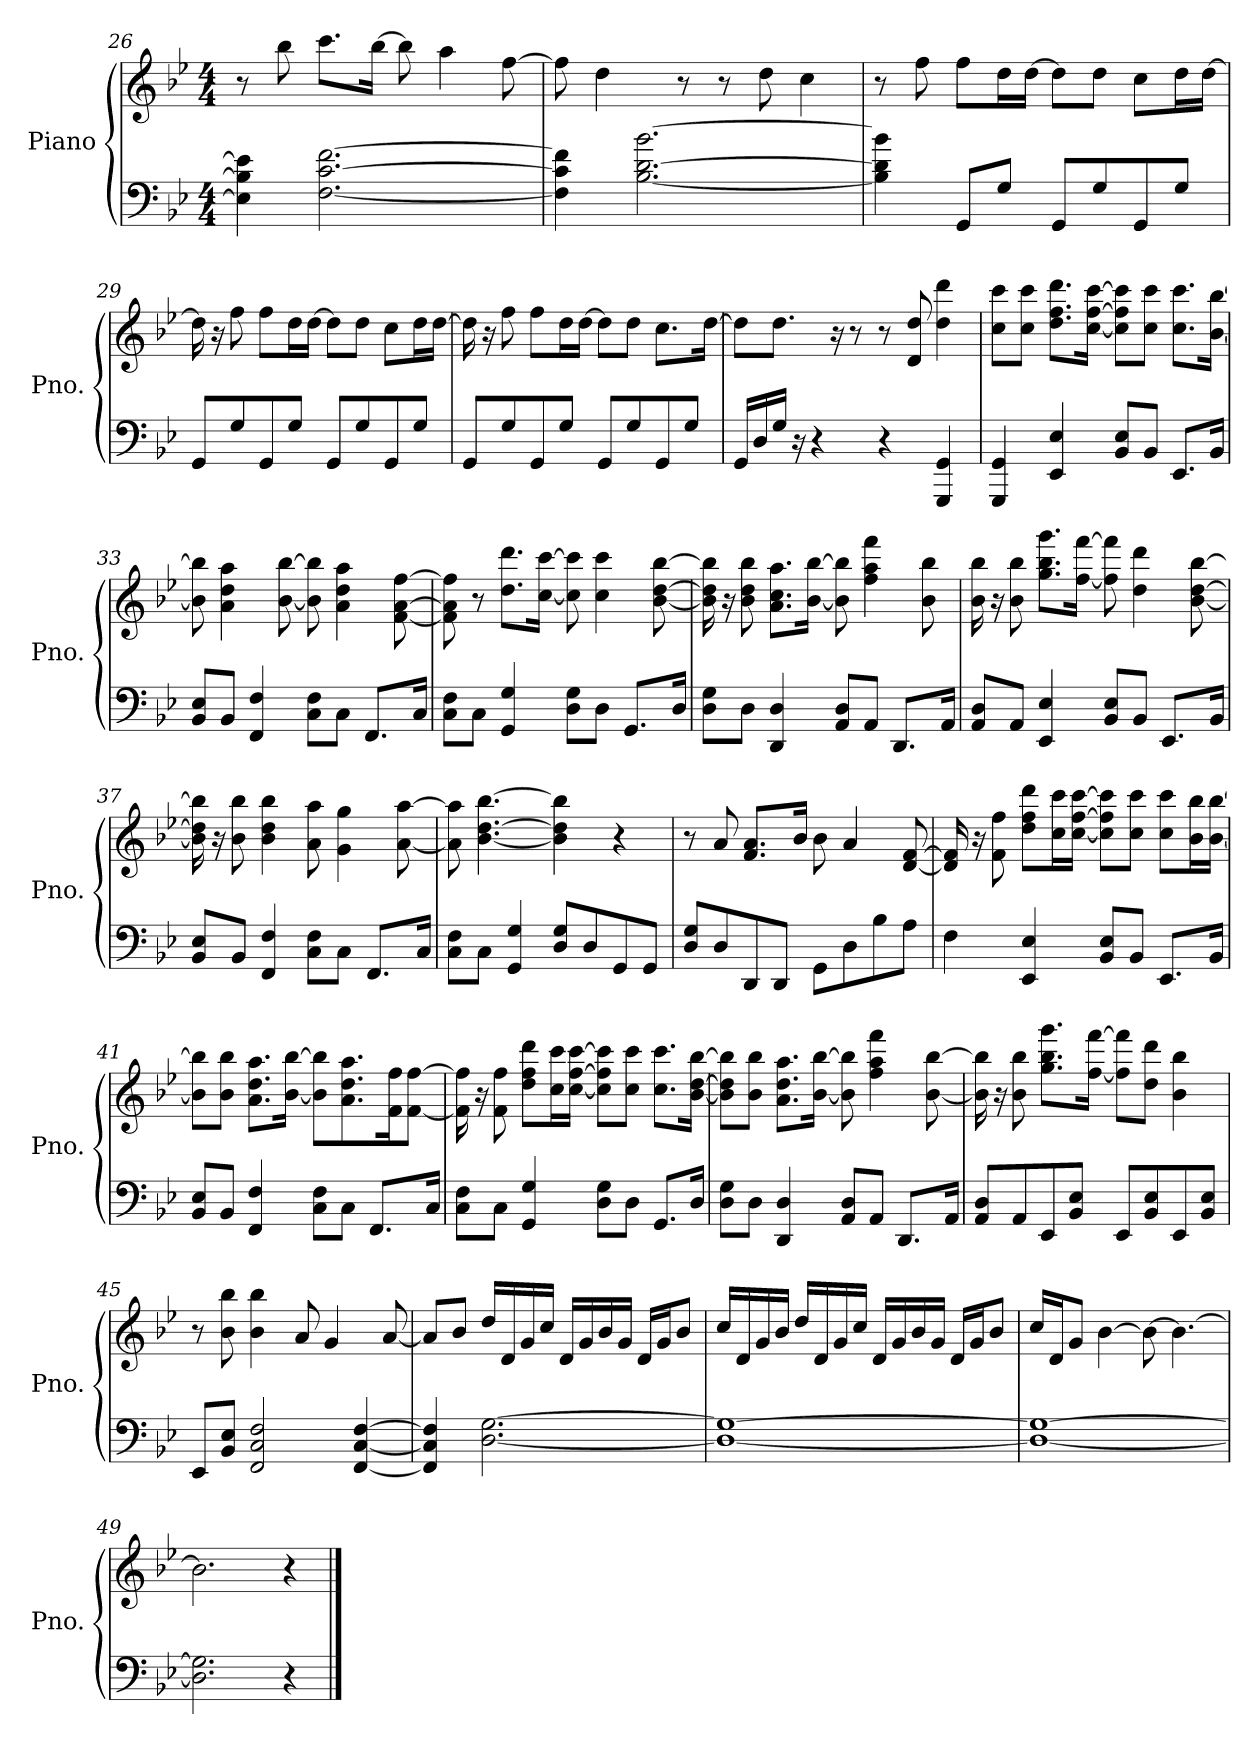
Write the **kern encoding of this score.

**kern	**kern
*part1	*part1
*staff2	*staff1
*I"Piano	*
*I'Pno.	*
*clefF4	*clefG2
*k[b-e-]	*k[b-e-]
*M4/4	*M4/4
=26	=26
4E-\] 4B-\] 4e-\]	8r
.	8bb-\
[2.F\ [2.c\ [2.f\	8.ccc\L
.	[16bb-\Jk
.	8bb-\]
.	4aa\
.	[8ff\
=27	=27
4F\] 4c\] 4f\]	8ff\]
.	4dd\
[2.B-\ [2.d\ [2.b-\	.
.	8r
.	8r
.	8dd\
.	4cc\
=28	=28
4B-\] 4d\] 4b-\]	8r
.	8ff\
8GG/L	8ff\L
8G/J	16dd\L
.	[16dd\JJ
8GG/L	8dd\L]
8G/	8dd\J
8GG/	8cc\L
8G/J	16dd\L
.	[16dd\JJ
!!LO:LB:g=z
=29	=29
8GG/L	16dd\]
.	16r
8G/	8ff\
8GG/	8ff\L
8G/J	16dd\L
.	[16dd\JJ
8GG/L	8dd\L]
8G/	8dd\J
8GG/	8cc\L
8G/J	16dd\L
.	[16dd\JJ
=30	=30
8GG/L	16dd\]
.	16r
8G/	8ff\
8GG/	8ff\L
8G/J	16dd\L
.	[16dd\JJ
8GG/L	8dd\L]
8G/	8dd\J
8GG/	8.cc\L
8G/J	.
.	[16dd\Jk
=31	=31
16GG/LL	8dd\L]
16D/	.
16G/JJ	8.dd\J
16r	.
4r	.
.	16r
.	8r
4r	8r
.	8d/ 8dd/
4GGG/ 4GG/	4dd\ 4ddd\
=32	=32
4GGG/ 4GG/	8cc\ 8ccc\L
.	8cc\ 8ccc\J
4EE-/ 4E-/	8.dd\ 8.ff\ 8.ddd\L
.	[16cc\ [16ff\ [16ccc\Jk
8BB-/ 8E-/L	8cc\] 8ff\] 8ccc\]L
8BB-/J	8cc\ 8ccc\J
8.EE-/L	8.cc\ 8.ccc\L
16BB-/Jk	[16b-\ [16bb-\Jk
!!LO:LB:g=z
=33	=33
8BB-/ 8E-/L	8b-\] 8bb-\]
8BB-/J	4a\ 4dd\ 4aa\
4FF/ 4F/	.
.	[8b-\ [8bb-\
8C\ 8F\L	8b-\] 8bb-\]
8C\J	4a\ 4dd\ 4aa\
8.FF/L	.
.	[8f\ [8a\ [8ff\
16C/Jk	.
=34	=34
8C\ 8F\L	8f\] 8a\] 8ff\]
8C\J	8r
4GG/ 4G/	8.dd\ 8.ddd\L
.	[16cc\ [16ccc\Jk
8D\ 8G\L	8cc\] 8ccc\]
8D\J	4cc\ 4ccc\
8.GG/L	.
.	[8b-\ [8dd\ [8bb-\
16D/Jk	.
=35	=35
8D\ 8G\L	16b-\] 16dd\] 16bb-\]
.	16r
8D\J	8b-\ 8dd\ 8bb-\
4DD/ 4D/	8.a\ 8.cc\ 8.aa\L
.	[16b-\ [16bb-\Jk
8AA/ 8D/L	8b-\] 8bb-\]
8AA/J	4ff\ 4aa\ 4fff\
8.DD/L	.
.	8b-\ 8bb-\
16AA/Jk	.
=36	=36
8AA/ 8D/L	16b-\ 16bb-\
.	16r
8AA/J	8b-\ 8bb-\
4EE-/ 4E-/	8.gg\ 8.bb-\ 8.ggg\L
.	[16ff\ [16fff\Jk
8BB-/ 8E-/L	8ff\] 8fff\]
8BB-/J	4dd\ 4ddd\
8.EE-/L	.
.	[8b-\ [8dd\ [8bb-\
16BB-/Jk	.
!!LO:LB:g=z
=37	=37
8BB-/ 8E-/L	16b-\] 16dd\] 16bb-\]
.	16r
8BB-/J	8b-\ 8bb-\
4FF/ 4F/	4b-\ 4dd\ 4bb-\
8C\ 8F\L	8a\ 8aa\
8C\J	4g\ 4gg\
8.FF/L	.
.	[8a\ [8aa\
16C/Jk	.
=38	=38
8C\ 8F\L	8a\] 8aa\]
8C\J	[4.b-\ [4.dd\ [4.bb-\
4GG/ 4G/	.
8D/ 8G/L	4b-\] 4dd\] 4bb-\]
8D/	.
8GG/	4r
8GG/J	.
=39	=39
8D/ 8G/L	8r
8D/	8a/
8DD/	8.f/ 8.a/L
8DD/J	.
.	16b-/Jk
8GG\L	8b-\
8D\	4a/
8B-\	.
8A\J	[8d/ [8f/
=40	=40
4F\	16d/] 16f/]
.	16r
.	8f\ 8ff\
4EE-/ 4E-/	8dd\ 8ff\ 8ddd\L
.	16cc\ 16ccc\L
.	[16cc\ [16ff\ [16ccc\JJ
8BB-/ 8E-/L	8cc\] 8ff\] 8ccc\]L
8BB-/J	8cc\ 8ccc\J
8.EE-/L	8cc\ 8ccc\L
.	16b-\ 16bb-\L
16BB-/Jk	[16b-\ [16bb-\JJ
!!LO:PB:g=z
=41	=41
8BB-/ 8E-/L	8b-\] 8bb-\]L
8BB-/J	8b-\ 8bb-\J
4FF/ 4F/	8.a\ 8.dd\ 8.aa\L
.	[16b-\ [16bb-\Jk
8C\ 8F\L	8b-\] 8bb-\]L
8C\J	8.a\ 8.dd\ 8.aa\
8.FF/L	.
.	16f\ 16ff\K
.	[8f\ [8ff\J
16C/Jk	.
=42	=42
8C\ 8F\L	16f\] 16ff\]
.	16r
8C\J	8f\ 8ff\
4GG/ 4G/	8dd\ 8ff\ 8ddd\L
.	16cc\ 16ccc\L
.	[16cc\ [16ff\ [16ccc\JJ
8D\ 8G\L	8cc\] 8ff\] 8ccc\]L
8D\J	8cc\ 8ccc\J
8.GG/L	8.cc\ 8.ccc\L
16D/Jk	[16b-\ [16dd\ [16bb-\Jk
=43	=43
8D\ 8G\L	8b-\] 8dd\] 8bb-\]L
8D\J	8b-\ 8bb-\J
4DD/ 4D/	8.a\ 8.dd\ 8.aa\L
.	[16b-\ [16bb-\Jk
8AA/ 8D/L	8b-\] 8bb-\]
8AA/J	4ff\ 4aa\ 4fff\
8.DD/L	.
.	[8b-\ [8bb-\
16AA/Jk	.
!!LO:LB:g=z
=44	=44
8AA/ 8D/L	16b-\] 16bb-\]
.	16r
8AA/	8b-\ 8bb-\
8EE-/	8.gg\ 8.bb-\ 8.ggg\L
8BB-/ 8E-/J	.
.	[16ff\ [16fff\Jk
8EE-/L	8ff\] 8fff\]L
8BB-/ 8E-/	8dd\ 8ddd\J
8EE-/	4b-\ 4bb-\
8BB-/ 8E-/J	.
=45	=45
8EE-/L	8r
8BB-/ 8E-/J	8b-\ 8bb-\
2FF/ 2C/ 2F/	4b-\ 4bb-\
.	8a/
.	4g/
[4FF/ [4C/ [4F/	.
.	[8a/
=46	=46
4FF/] 4C/] 4F/]	8a/L]
.	8b-/J
[2.D\ [2.G\	16dd/LL
.	16d/
.	16g/
.	16cc/JJ
.	16d/LL
.	16g/
.	16b-/
.	16g/JJ
.	16d/LL
.	16g/J
.	8b-/J
!!LO:LB:g=z
=47	=47
1D_ 1G_	16cc/LL
.	16d/
.	16g/
.	16b-/JJ
.	16dd/LL
.	16d/
.	16g/
.	16cc/JJ
.	16d/LL
.	16g/
.	16b-/
.	16g/JJ
.	16d/LL
.	16g/J
.	8b-/J
=48	=48
1D_ 1G_	16cc/LL
.	16d/J
.	8g/J
.	[4b-\
.	8b-\_
.	4.b-\_
=49	=49
2.D\] 2.G\]	2.b-\]
4r	4r
==	==
*-	*-
